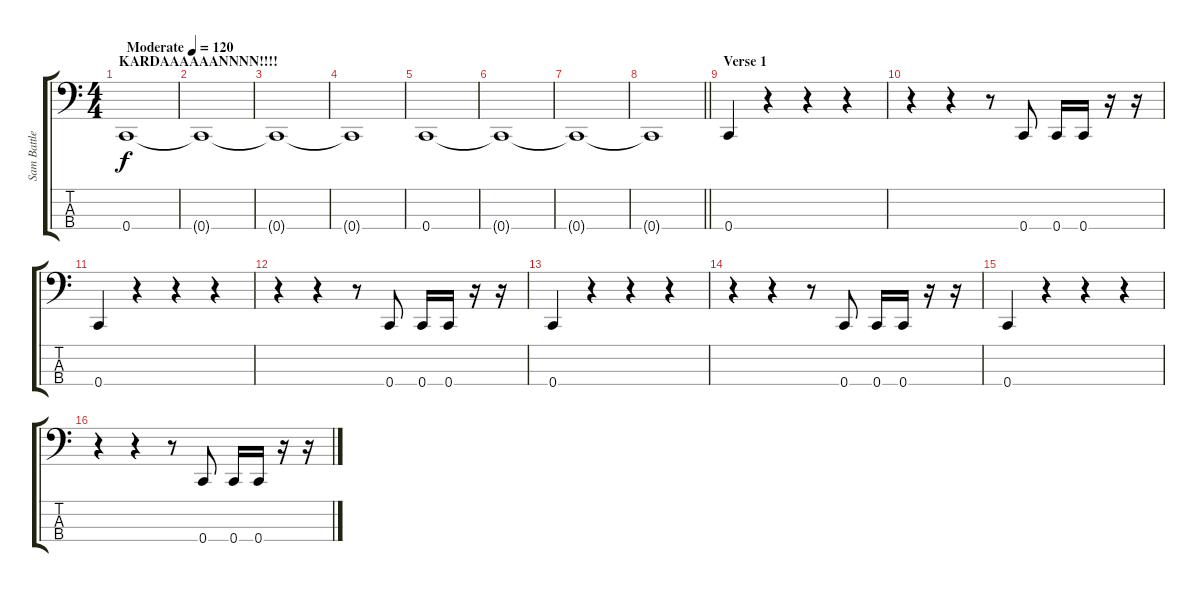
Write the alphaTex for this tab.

\track ("Sam Battley" "Sam Battle") {instrument electricbasspick}
\staff {score tabs}
\tuning (F2 C2 G1 C1) {hide}
\ts (4 4)
\section ("" "KARDAAAAAANNNN!!!!")
\tempo (120 "Moderate")
\clef f4
\ks c
0.4.1{dy f instrument electricbasspick} |
0.4{t}.1 |
0.4{t}.1 |
0.4{t}.1 |
0.4.1 |
0.4{t}.1 |
0.4{t}.1 |
\barLineRight lightlight
0.4{t}.1 |
\section ("" "Verse 1")
0.4.4 r.4 r.4 r.4 |
r.4 r.4 r.8 0.4.8 0.4.16 0.4.16 r.16 r.16 |
0.4.4 r.4 r.4 r.4 |
r.4 r.4 r.8 0.4.8 0.4.16 0.4.16 r.16 r.16 |
0.4.4 r.4 r.4 r.4 |
r.4 r.4 r.8 0.4.8 0.4.16 0.4.16 r.16 r.16 |
0.4.4 r.4 r.4 r.4 |
r.4 r.4 r.8 0.4.8 0.4.16 0.4.16 r.16 r.16
